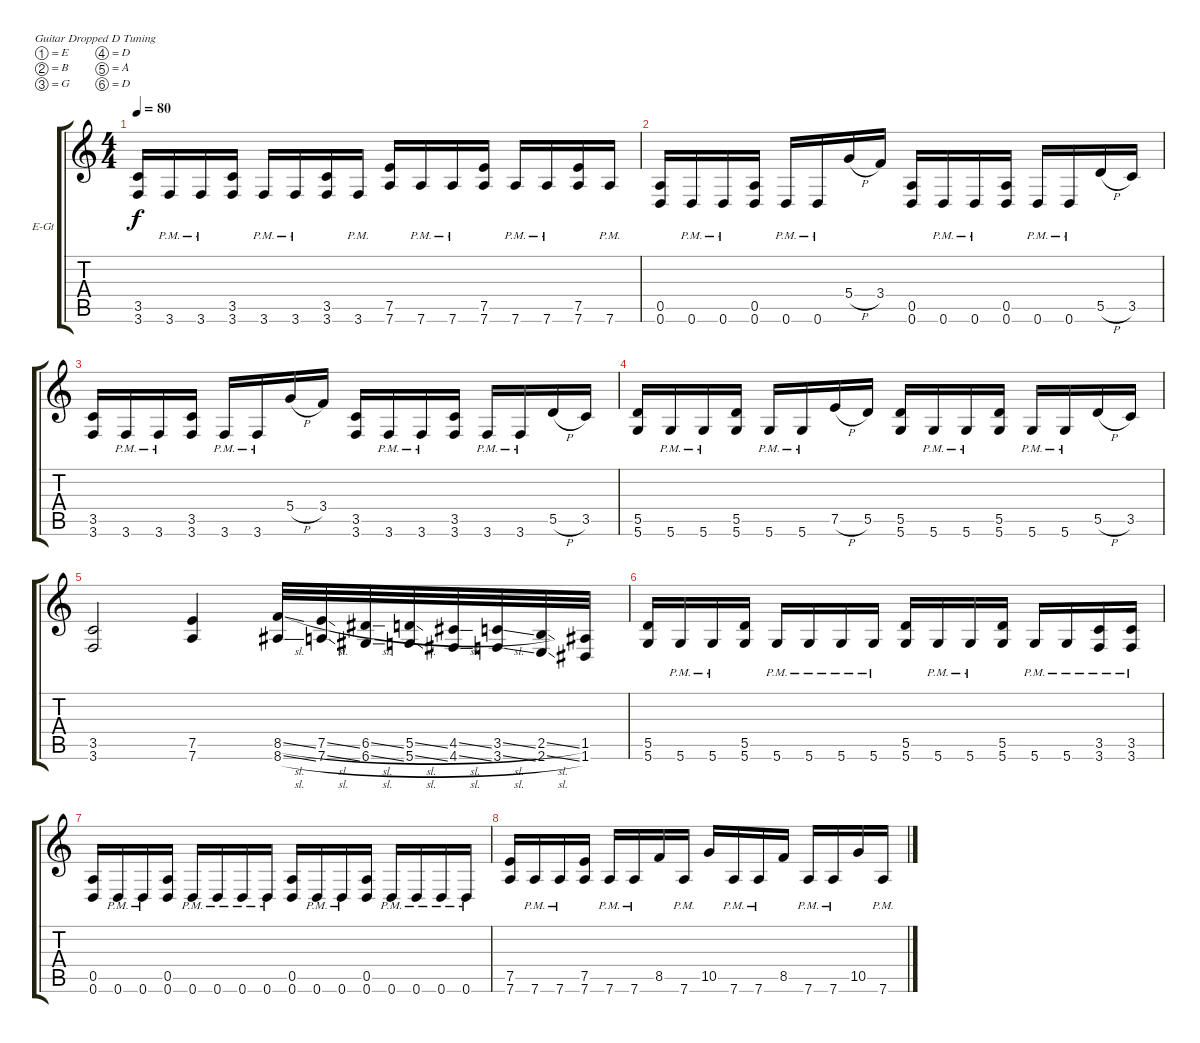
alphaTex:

\bracketExtendMode groupsimilarinstruments
\firstSystemTrackNameOrientation horizontal
\otherSystemsTrackNameOrientation horizontal
\track ("Мишаня" "E-Gt") {instrument overdrivenguitar}
\staff {score tabs}
\tuning (E4 B3 G3 D3 A2 D2)
\ts (4 4)
\tempo 80
\clef g2
\ks c
(3.5 3.6).16{dy f} 3.6{pm}.16 3.6{pm}.16 (3.5 3.6).16 3.6{pm}.16 3.6{pm}.16 (3.6 3.5).16 3.6{pm}.16 (7.5 7.6).16 7.6{pm}.16 7.6{pm}.16 (7.5 7.6).16 7.6{pm}.16 7.6{pm}.16 (7.6 7.5).16 7.6{pm}.16 |
(0.5 0.6).16 0.6{pm}.16 0.6{pm}.16 (0.5 0.6).16 0.6{pm}.16 0.6{pm}.16 5.4{h}.16 3.4.16 (0.5 0.6).16 0.6{pm}.16 0.6{pm}.16 (0.5 0.6).16 0.6{pm}.16 0.6{pm}.16 5.5{h}.16 3.5.16 |
(3.5 3.6).16 3.6{pm}.16 3.6{pm}.16 (3.5 3.6).16 3.6{pm}.16 3.6{pm}.16 5.4{h}.16 3.4.16 (3.5 3.6).16 3.6{pm}.16 3.6{pm}.16 (3.5 3.6).16 3.6{pm}.16 3.6{pm}.16 5.5{h}.16 3.5.16 |
(5.5 5.6).16 5.6{pm}.16 5.6{pm}.16 (5.5 5.6).16 5.6{pm}.16 5.6{pm}.16 7.5{h}.16 5.5.16 (5.5 5.6).16 5.6{pm}.16 5.6{pm}.16 (5.5 5.6).16 5.6{pm}.16 5.6{pm}.16 5.5{h}.16 3.5.16 |
(3.5 3.6).2 (7.5 7.6).4 (8.6{sl} 8.5{sl}).32 (7.6{sl} 7.5{sl}).32 (6.6{sl} 6.5{sl}).32 (5.6{sl} 5.5{sl}).32 (4.6{sl} 4.5{sl}).32 (3.6{sl} 3.5{sl}).32 (2.6{sl} 2.5{sl}).32 (1.6 1.5).32 |
(5.6 5.5).16 5.6{pm}.16 5.6{pm}.16 (5.6 5.5).16 5.6{pm}.16 5.6{pm}.16 5.6{pm}.16 5.6{pm}.16 (5.6 5.5).16 5.6{pm}.16 5.6{pm}.16 (5.6 5.5).16 5.6{pm}.16 5.6{pm}.16 (3.6{pm} 3.5{pm}).16 (3.5{pm} 3.6{pm}).16 |
(0.5 0.6).16 0.6{pm}.16 0.6{pm}.16 (0.6 0.5).16 0.6{pm}.16 0.6{pm}.16 0.6{pm}.16 0.6{pm}.16 (0.5 0.6).16 0.6{pm}.16 0.6{pm}.16 (0.6 0.5).16 0.6{pm}.16 0.6{pm}.16 0.6{pm}.16 0.6{pm}.16 |
(7.6 7.5).16 7.6{pm}.16 7.6{pm}.16 (7.5 7.6).16 7.6{pm}.16 7.6{pm}.16 8.5.16 7.6{pm}.16 10.5.16 7.6{pm}.16 7.6{pm}.16 8.5.16 7.6{pm}.16 7.6{pm}.16 10.5.16 7.6{pm}.16
